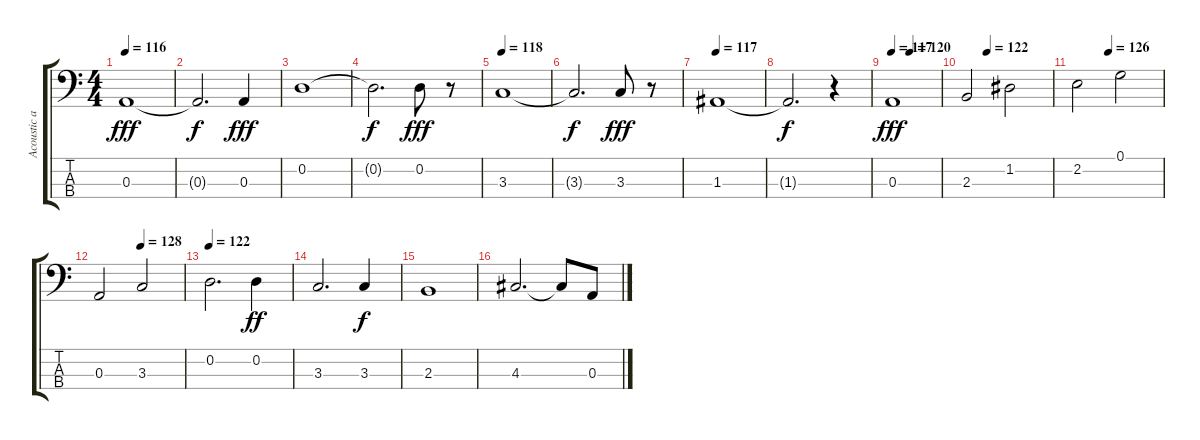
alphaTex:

\track ("Acoustic and Electric Basses" "Acoustic a") {instrument fretlessbass}
\staff {score tabs}
\tuning (G2 D2 A1 E1) {hide}
\ts (4 4)
\tempo 116
\clef f4
\ks c
0.3.1{dy fff} |
0.3{t}.2{d dy f} 0.3.4{dy fff} |
0.2.1 |
0.2{t}.2{d dy f} 0.2.8{dy fff} r.8 |
\tempo 118
3.3.1 |
3.3{t}.2{d dy f} 3.3.8{dy fff} r.8 |
\tempo 117
1.3.1 |
1.3{t}.2{d dy f} r.4 |
\tempo 117
\tempo (120 0.375)
0.3.1{dy fff} |
\tempo (122 0.25)
2.3.2 1.2.2 |
\tempo (126 0.375)
2.2.2 0.1.2 |
\tempo (128 0.5)
0.3.2 3.3.2 |
\tempo 122
0.2.2{d} 0.2.4{dy ff} |
3.3.2{d} 3.3.4{dy f} |
2.3.1 |
4.3.2{d} 4.3{t}.8 0.3.8
